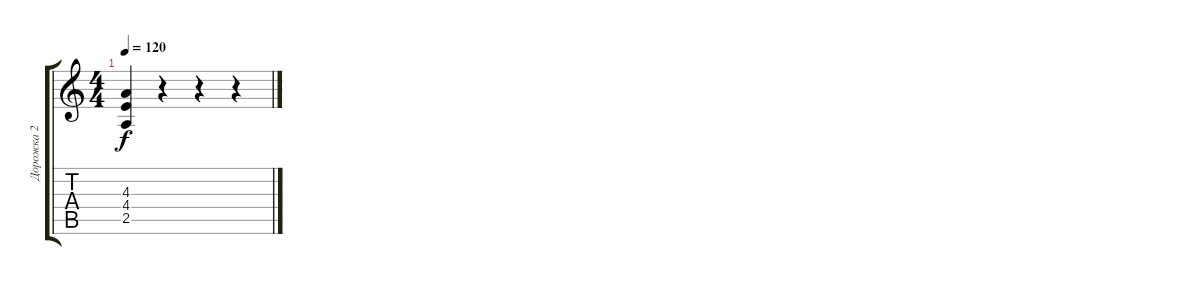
\track ("Дорожка 2" "Дорожка 2") {instrument distortionguitar}
\staff {score tabs}
\tuning (D4 A3 F3 C3 G2 C2) {hide}
\ts (4 4)
\tempo 120
\clef g2
\ks c
(4.3 4.4 2.5).4{dy f} r.4 r.4 r.4
